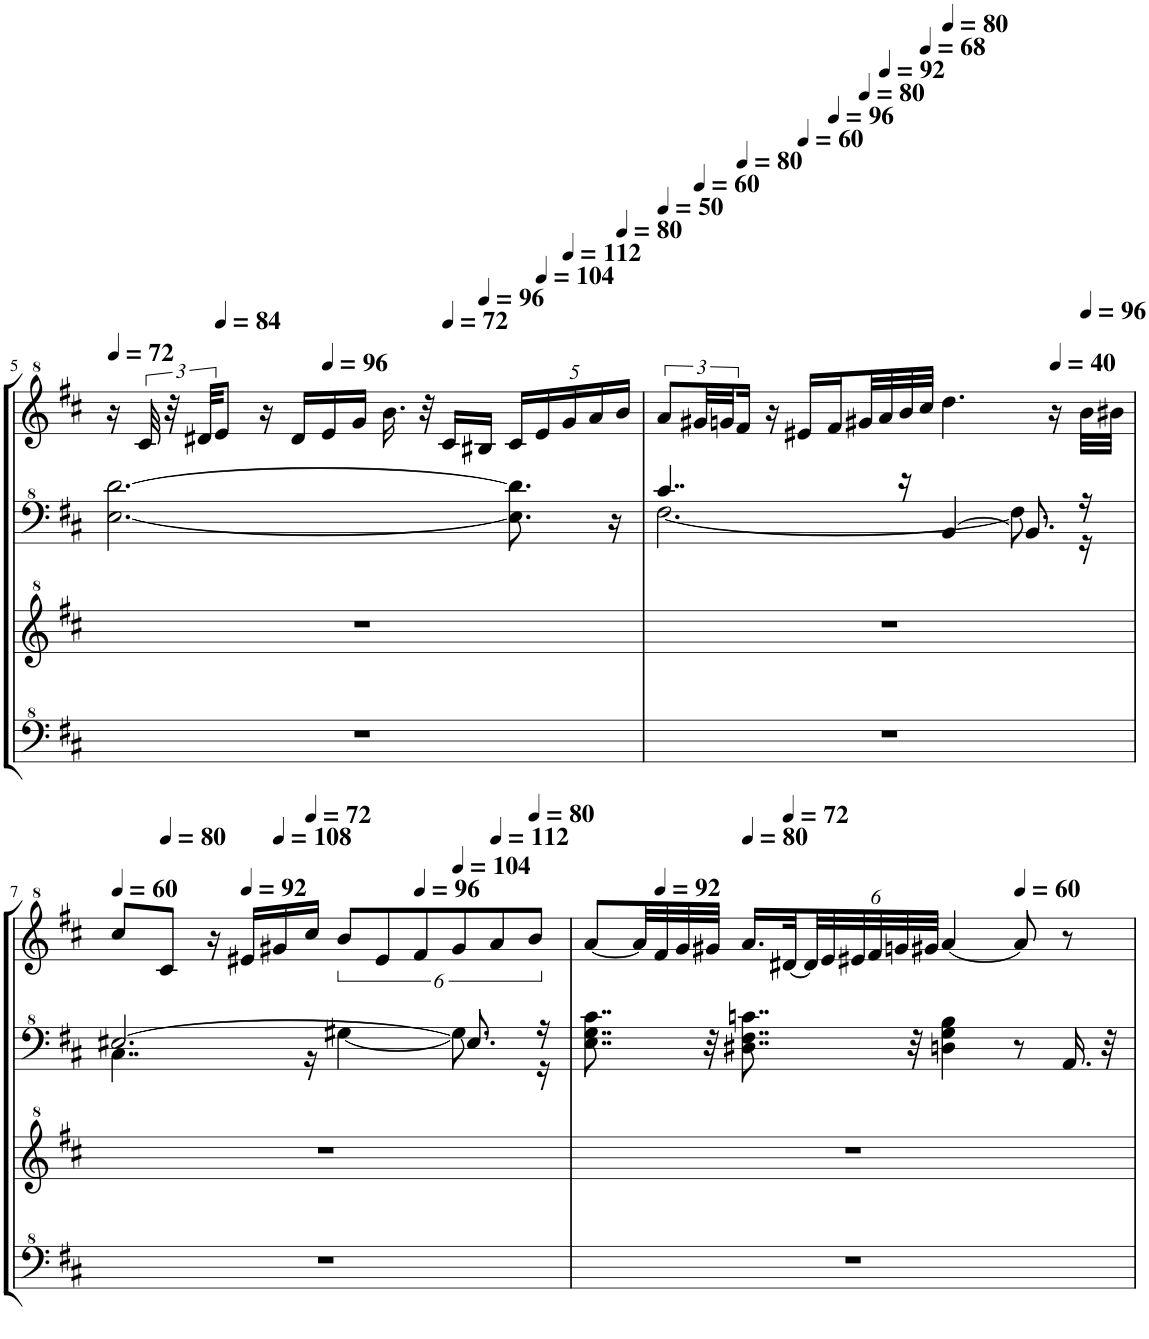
**kern	**kern	**kern	**kern
*part1	*part1	*part1	*part1
*staff4	*staff3	*staff2	*staff1
*I"Model III	*	*	*
!!LO:PB:g=z
*clefF^4	*clefG^2	*clefF^4	*clefG^2
*k[f#c#]	*k[f#c#]	*k[f#c#]	*k[f#c#]
*M4/4	*M4/4	*M4/4	*M4/4
*MM72	*MM72	*MM72	*MM72
=5	=5	=5	=5
1r	1r	[2.e\ [2.dd\	16r
.	.	.	48cc#/
.	.	.	48r
.	.	.	48dd#X/KKL
*	*	*	*MM84
.	.	.	8ee/J
.	.	.	16r
.	.	.	16dd#/LL
*	*	*	*MM96
.	.	.	16ee/
.	.	.	16gg/JJ
.	.	.	16.bb\
.	.	.	32r
*	*	*	*MM72
.	.	.	16cc#/LL
*	*	*	*MM96
.	.	.	16b#X/JJ
*	*	*	*Xbrackettup
.	.	8.e\] 8.dd\]	20cc#/LL
*	*	*	*MM104
.	.	.	20ee/
*	*	*	*MM112
.	.	.	20gg/
.	.	.	20aa/
.	.	16r	.
*	*	*	*MM80
.	.	.	20bb/JJ
=6	=6	=6	=6
*	*	*^	*
*	*	*	*	*brackettup
*	*	*v	*v	*
*	*	*	*MM50
*	*	*^	*
1r	1r	4..cc#/	[2.f#\	12aa/L
*	*	*	*	*MM60
.	.	.	.	48gg#X/LL
.	.	.	.	48ggn/J
*	*	*	*	*MM80
.	.	.	.	16ff#/JJ
.	.	.	.	16r
*	*	*	*	*MM60
.	.	.	.	16ee#X/LL
*	*	*	*	*MM96
.	.	.	.	16ff#/
*	*	*	*	*MM80
.	.	.	.	32gg#X/L
*	*	*	*	*MM92
.	.	.	.	32aa/
.	.	16r	.	32bb/
*	*	*	*	*MM68
.	.	.	.	32ccc#/JJJ
*	*	*	*	*MM80
.	.	[4B/	.	4.ddd\
.	.	8.B/]	8.f#\]	.
*	*	*	*	*MM40
.	.	.	.	16r
*	*	*	*	*MM96
.	.	16r	16r	32bb\LLL
.	.	.	.	32bb#X\JJJ
!!LO:LB:g=z
=7	=7	=7	=7	=7
*	*	*	*	*MM60
1r	1r	[2.e#X/	4..c#\	8ccc#/L
*	*	*	*	*MM80
.	.	.	.	8cc#/J
.	.	.	.	16r
*	*	*	*	*MM92
.	.	.	.	16ee#X/LL
*	*	*	*	*MM108
.	.	.	.	16gg#X/
*	*	*	*	*MM72
.	.	.	16r	16ccc#/JJ
.	.	.	[4g#X\	12bb/L
.	.	.	.	12ee#/
*	*	*	*	*MM96
.	.	.	.	12ff#/
*	*	*	*	*MM104
.	.	8.e#/]	8.g#\]	12gg#/
*	*	*	*	*MM112
.	.	.	.	12aa/
*	*	*	*	*MM80
.	.	.	.	12bb/J
.	.	16r	16r	.
*	*	*v	*v	*
=8	=8	=8	=8
1r	1r	8..e\ 8..g\ 8..cc#\	[8aa/L
.	.	.	32aa/LL]
*	*	*	*MM92
.	.	.	32ff#/
.	.	.	32gg/
.	.	32r	32gg#X/JJJ
*	*	*	*MM80
.	.	8..d#X\ 8..f#\ 8..ccn\	16.aa/LL
*	*	*	*MM72
.	.	.	[32dd#X/L
*	*	*	*Xbrackettup
.	.	.	48dd#/]
.	.	.	48ee/
.	.	.	48ee#X/
.	.	.	48ff#/
.	.	.	48ggn/
.	.	32r	.
.	.	.	48gg#X/JJJ
.	.	4dn\ 4g\ 4b\	[4aa/
*	*	*	*MM60
.	.	8r	8aa/]
.	.	16.A/	8r
.	.	32r	.
=	=	=	=
*-	*-	*-	*-
